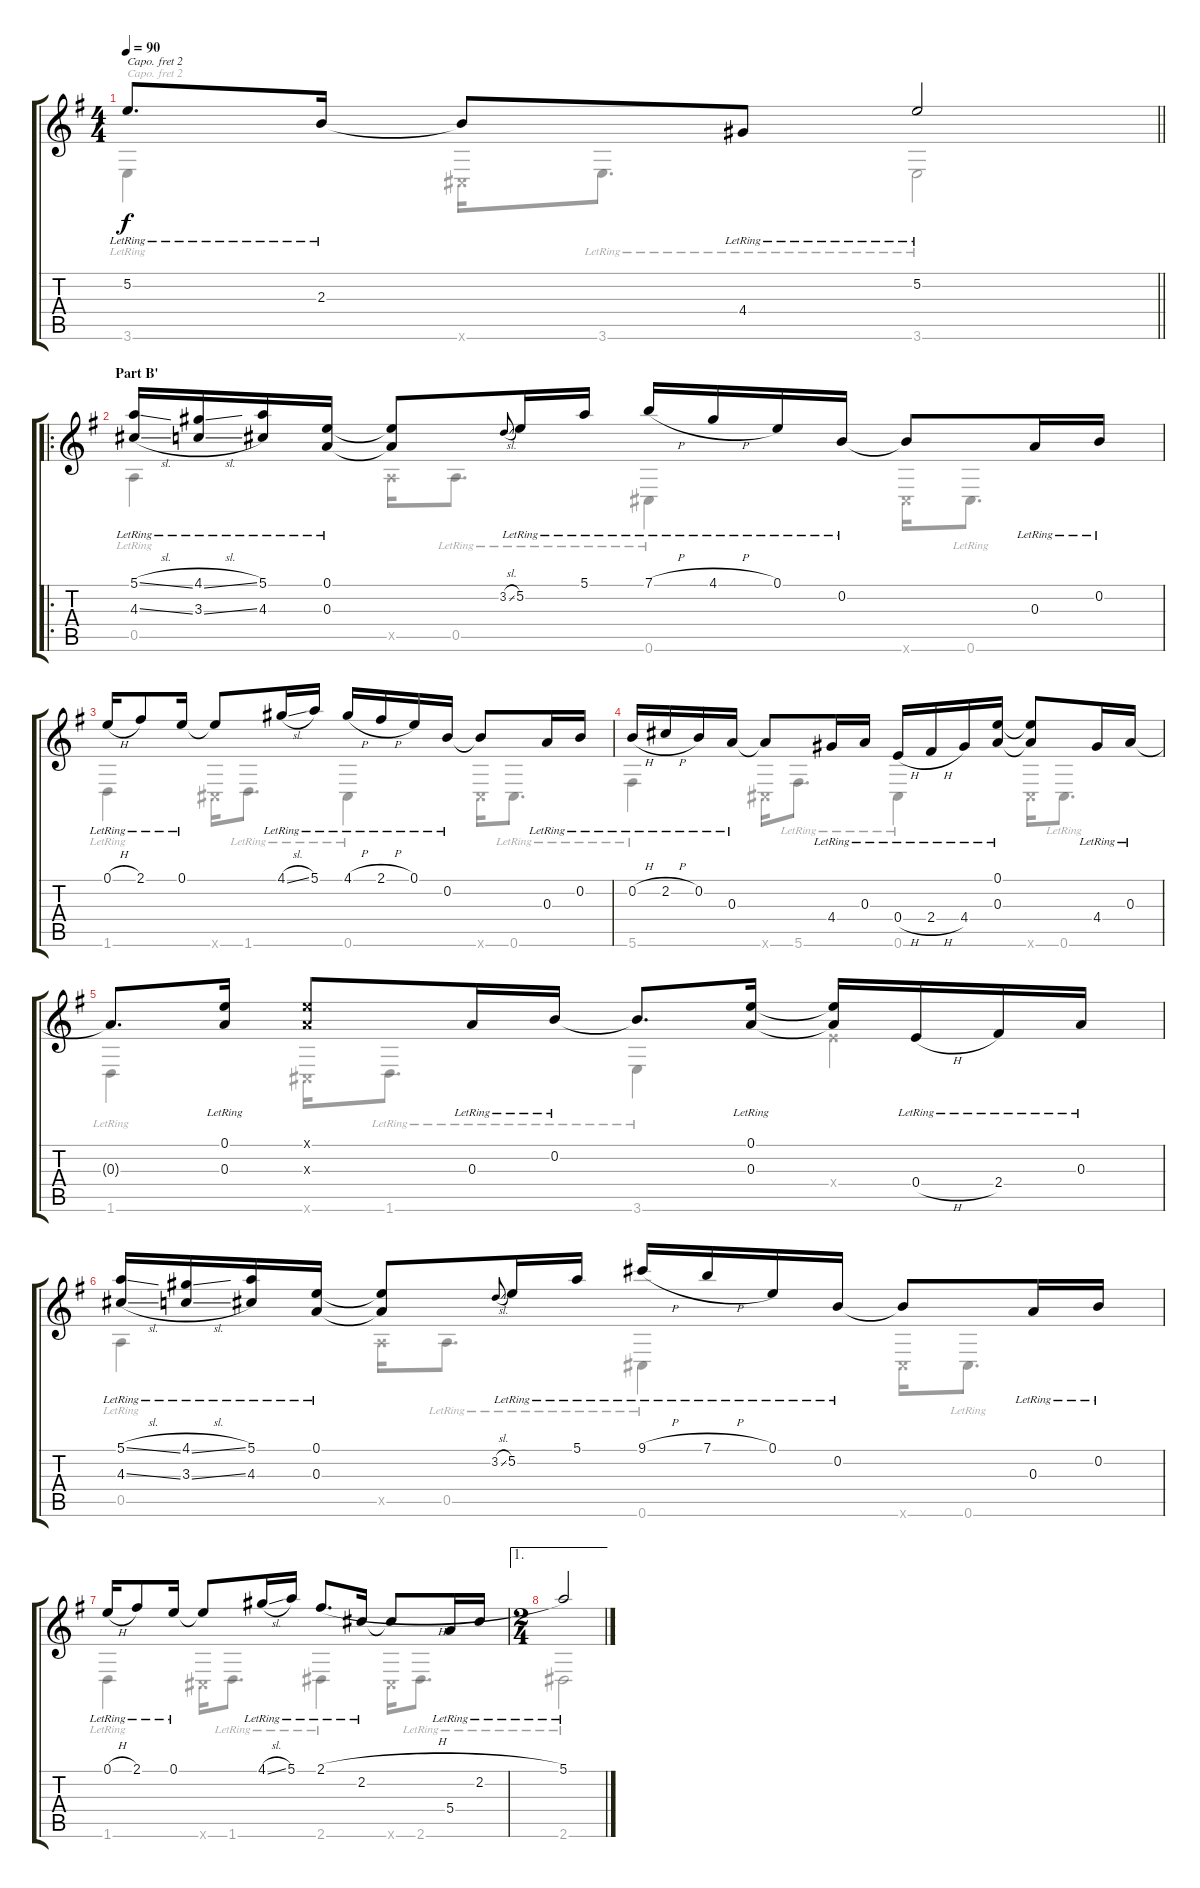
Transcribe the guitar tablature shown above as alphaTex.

\track "" {instrument acousticguitarsteel}
\staff {score tabs}
\capo 2
\tuning (D4 A3 G3 D3 G2 B1) {hide}
\voice
\ts (4 4)
\tempo 90
\clef g2
\barLineRight lightlight
\ks g
5.2{lr}.8{d dy f} 2.3{lr}.16 2.3{t}.8 4.4{lr}.8 5.2{lr}.2 |
\ro
\section ("" "Part B'")
(5.1{sl lr} 4.3{sl lr}).16 (4.1{sl lr} 3.3{sl lr}).16 (5.1{lr} 4.3{lr}).16 (0.1{lr} 0.3{lr}).16 (0.1{t} 0.3{t}).8 3.2{sl}.8{gr onbeat} 5.2{lr}.16 5.1{lr}.16 7.1{h lr}.16 4.1{h lr}.16 0.1{lr}.16 0.2{lr}.16 0.2{t}.8 0.3{lr}.16 0.2{lr}.16 |
0.1{h lr}.16 2.1{lr}.8 0.1{lr}.16 0.1{t}.8 4.1{sl lr}.16 5.1{lr}.16 4.1{h lr}.16 2.1{h lr}.16 0.1{lr}.16 0.2{lr}.16 0.2{t}.8 0.3{lr}.16 0.2{lr}.16 |
0.2{h lr}.16 2.2{h lr}.16 0.2{lr}.16 0.3{lr}.16 0.3{t}.8 4.4{lr}.16 0.3{lr}.16 0.4{h lr}.16 2.4{h lr}.16 4.4{lr}.16 (0.1{lr} 0.3{lr}).16 (0.1{t} 0.3{t}).8 4.4{lr}.16 0.3{lr}.16 |
0.3{t}.8{d} (0.1{lr} 0.3{lr}).16 (0.1{x} 0.3{x}).8 0.3{lr}.16 0.2{lr}.16 0.2{t}.8{d} (0.1{lr} 0.3{lr}).16 (0.1{t} 0.3{t}).16 0.4{h lr}.16 2.4{lr}.16 0.3{lr}.16 |
(5.1{sl lr} 4.3{sl lr}).16 (4.1{sl lr} 3.3{sl lr}).16 (5.1{lr} 4.3{lr}).16 (0.1{lr} 0.3{lr}).16 (0.1{t} 0.3{t}).8 3.2{sl}.8{gr onbeat} 5.2{lr}.16 5.1{lr}.16 9.1{h lr}.16 7.1{h lr}.16 0.1{lr}.16 0.2{lr}.16 0.2{t}.8 0.3{lr}.16 0.2{lr}.16 |
0.1{h lr}.16 2.1{lr}.8 0.1{lr}.16 0.1{t}.8 4.1{sl lr}.16 5.1{lr}.16 2.1{h lr}.8{d} 2.2{lr}.16 2.2{t}.8 5.4{lr}.16 2.2{lr}.16 |
\ae 1
\ts (2 4)
5.1{lr}.2
\voice
\clef g2
\ottava regular
\simile none
\barLineRight lightlight
\ks g
3.6{lr}.4{dy f} 0.6{x}.16 3.6{lr}.8{d} 3.6{lr}.2 |
0.5{lr}.4 0.5{x}.16 0.5{lr}.8{d} 0.6{lr}.4 0.6{x}.16 0.6{lr}.8{d} |
1.6{lr}.4 0.6{x}.16 1.6{lr}.8{d} 0.6{lr}.4 0.6{x}.16 0.6{lr}.8{d} |
5.6{lr}.4 0.6{x}.16 5.6{lr}.8{d} 0.6{lr}.4 0.6{x}.16 0.6{lr}.8{d} |
1.6{lr}.4 0.6{x}.16 1.6{lr}.8{d} 3.6{lr}.4 0.4{x}.4 |
0.5{lr}.4 0.5{x}.16 0.5{lr}.8{d} 0.6{lr}.4 0.6{x}.16 0.6{lr}.8{d} |
1.6{lr}.4 0.6{x}.16 1.6{lr}.8{d} 2.6{lr}.4 0.6{x}.16 2.6{lr}.8{d} |
2.6{lr}.2
